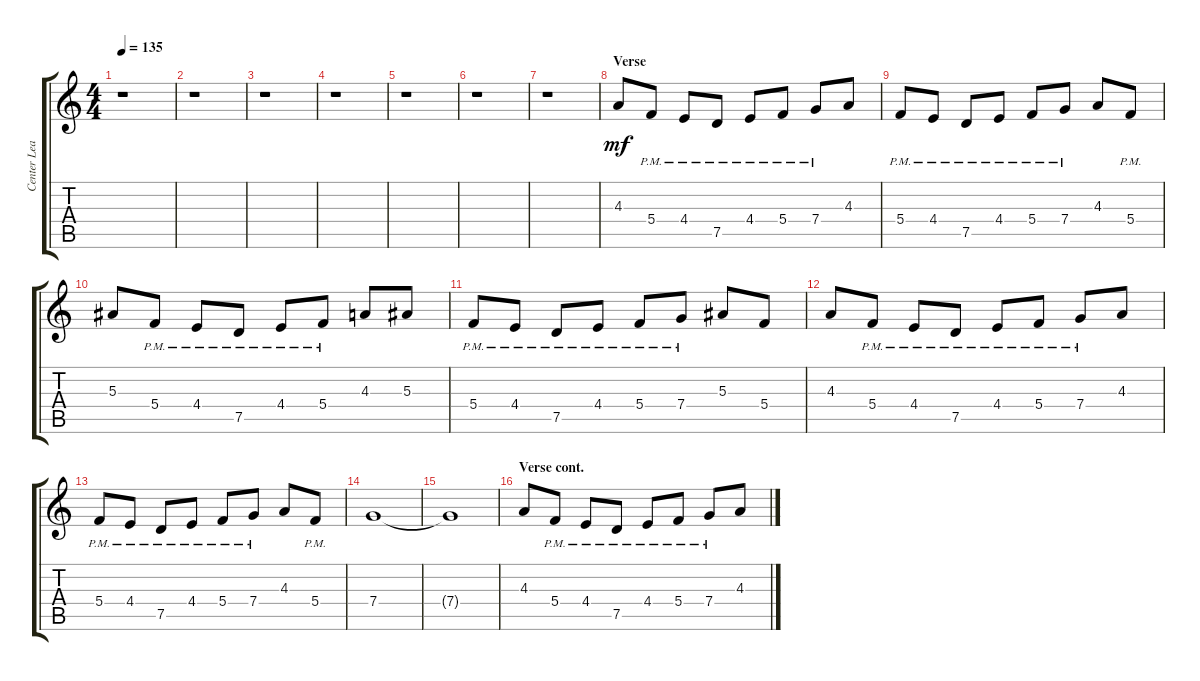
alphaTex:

\track ("Center Lead" "Center Lea") {instrument overdrivenguitar}
\staff {score tabs}
\tuning (D4 A3 F3 C3 G2 C2) {hide}
\ts (4 4)
\tempo 135
\clef g2
\ks aminor
r.1{dy mf} |
r.1 |
r.1 |
r.1 |
r.1 |
r.1 |
r.1 |
\section ("" "Verse")
4.3.8 5.4{pm}.8 4.4{pm}.8 7.5{pm}.8 4.4{pm}.8 5.4{pm}.8 7.4{pm}.8 4.3.8 |
5.4{pm}.8 4.4{pm}.8 7.5{pm}.8 4.4{pm}.8 5.4{pm}.8 7.4{pm}.8 4.3.8 5.4{pm}.8 |
5.3.8 5.4{pm}.8 4.4{pm}.8 7.5{pm}.8 4.4{pm}.8 5.4{pm}.8 4.3.8 5.3.8 |
5.4{pm}.8 4.4{pm}.8 7.5{pm}.8 4.4{pm}.8 5.4{pm}.8 7.4{pm}.8 5.3.8 5.4.8 |
4.3.8 5.4{pm}.8 4.4{pm}.8 7.5{pm}.8 4.4{pm}.8 5.4{pm}.8 7.4{pm}.8 4.3.8 |
5.4{pm}.8 4.4{pm}.8 7.5{pm}.8 4.4{pm}.8 5.4{pm}.8 7.4{pm}.8 4.3.8 5.4{pm}.8 |
7.4.1 |
7.4{t}.1 |
\section ("" "Verse cont.")
4.3.8 5.4{pm}.8 4.4{pm}.8 7.5{pm}.8 4.4{pm}.8 5.4{pm}.8 7.4{pm}.8 4.3.8
